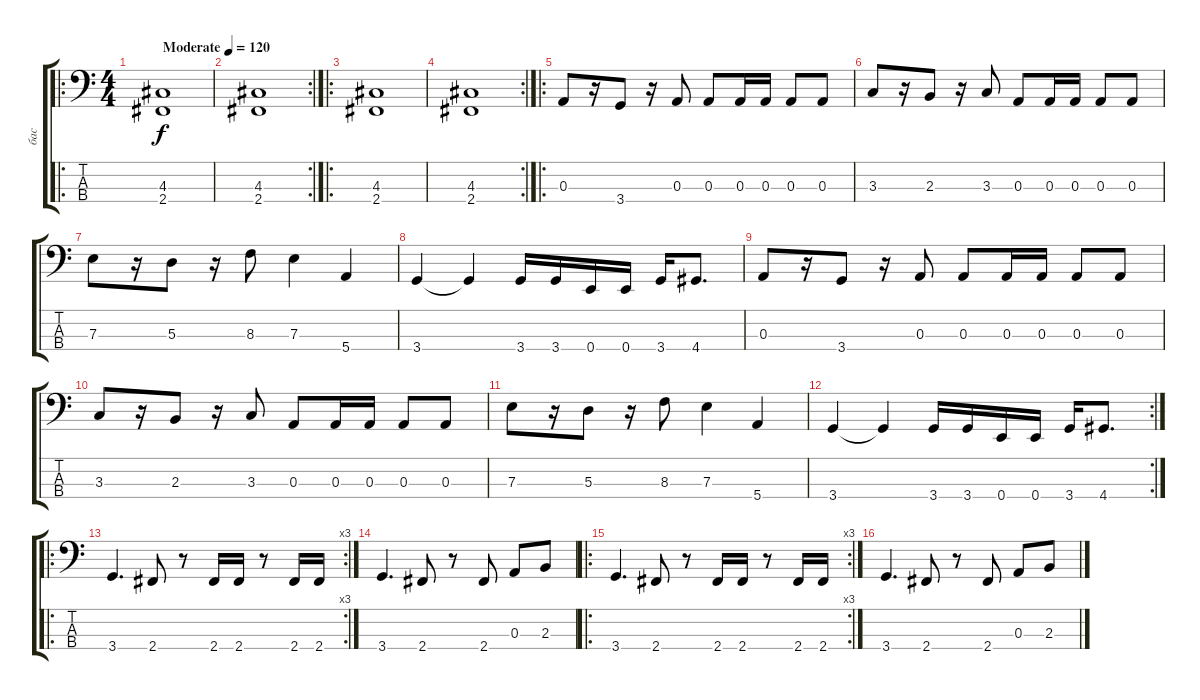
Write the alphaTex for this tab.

\track ("бас" "бас") {instrument electricbassfinger}
\staff {score tabs}
\tuning (G2 D2 A1 E1) {hide}
\ro
\ts (4 4)
\tempo (120 "Moderate")
\clef f4
\ks c
(4.3 2.4).1{dy f instrument electricbassfinger} |
\rc 2
(4.3 2.4).1 |
\ro
(4.3 2.4).1 |
\rc 2
(4.3 2.4).1 |
\ro
0.3.8 r.16 3.4.8 r.16 0.3.8 0.3.8 0.3.16 0.3.16 0.3.8 0.3.8 |
3.3.8 r.16 2.3.8 r.16 3.3.8 0.3.8 0.3.16 0.3.16 0.3.8 0.3.8 |
7.3.8 r.16 5.3.8 r.16 8.3.8 7.3.4 5.4.4 |
3.4.4 3.4{t}.4 3.4.16 3.4.16 0.4.16 0.4.16 3.4.16 4.4.8{d} |
0.3.8 r.16 3.4.8 r.16 0.3.8 0.3.8 0.3.16 0.3.16 0.3.8 0.3.8 |
3.3.8 r.16 2.3.8 r.16 3.3.8 0.3.8 0.3.16 0.3.16 0.3.8 0.3.8 |
7.3.8 r.16 5.3.8 r.16 8.3.8 7.3.4 5.4.4 |
\rc 2
3.4.4 3.4{t}.4 3.4.16 3.4.16 0.4.16 0.4.16 3.4.16 4.4.8{d} |
\ro
\rc 3
3.4.4{d} 2.4.8 r.8 2.4.16 2.4.16 r.8 2.4.16 2.4.16 |
3.4.4{d} 2.4.8 r.8 2.4.8 0.3.8 2.3.8 |
\ro
\rc 3
3.4.4{d} 2.4.8 r.8 2.4.16 2.4.16 r.8 2.4.16 2.4.16 |
3.4.4{d} 2.4.8 r.8 2.4.8 0.3.8 2.3.8
